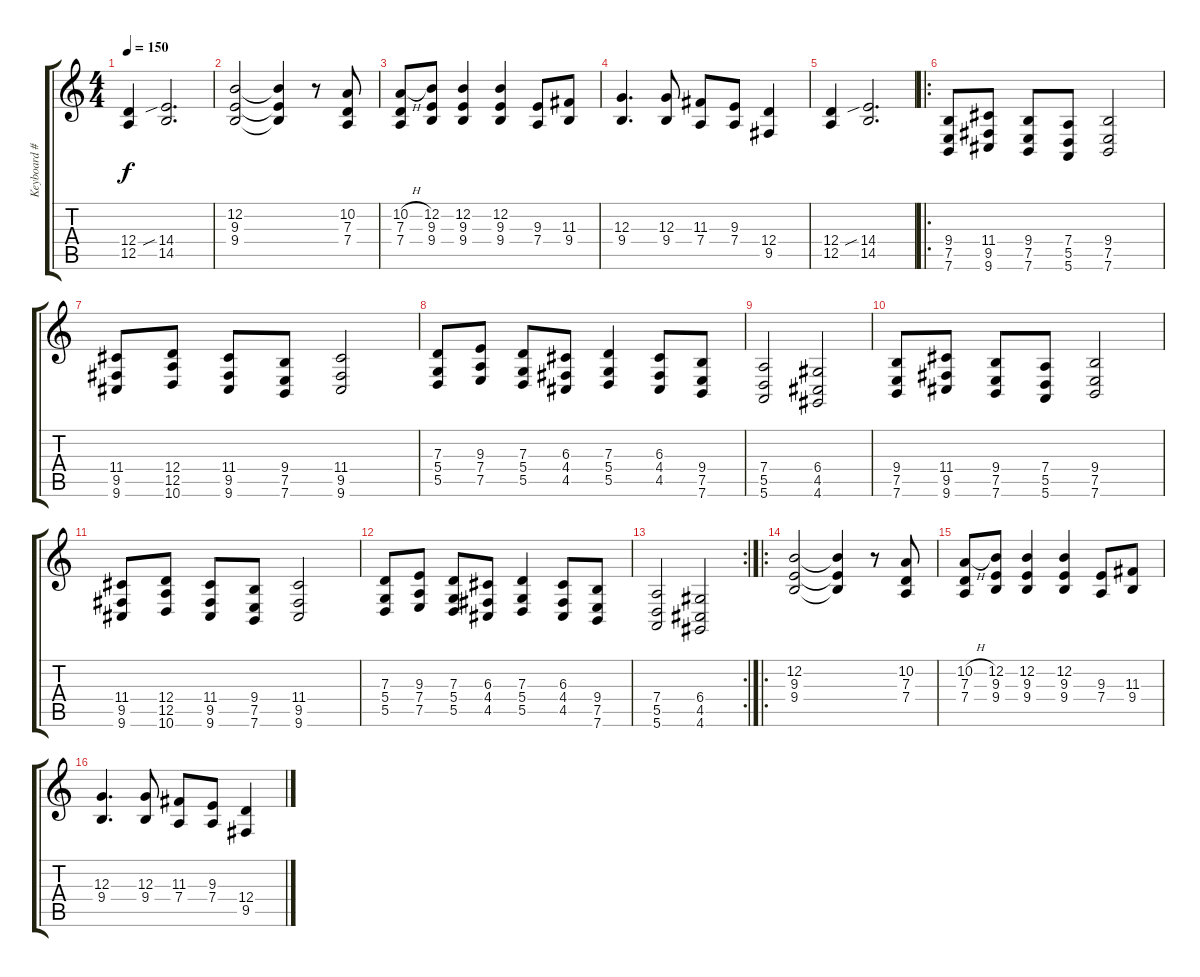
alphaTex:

\track ("Keyboard #2" "Keyboard #") {instrument stringensemble1}
\staff {score tabs}
\tuning (E4 B3 G3 D3 A2 E2) {hide}
\ts (4 4)
\tempo 150
\clef g2
\ks c
(12.4 12.5).4{dy f} (14.4{sib} 14.5).2{d} |
(12.2 9.3 9.4).2{instrument stringensemble1} (12.2{t} 9.3{t} 9.4{t}).4 r.8 (10.2 7.3 7.4).8 |
(10.2{h} 7.3 7.4).8 (12.2 9.3 9.4).8 (12.2 9.3 9.4).4 (12.2 9.3 9.4).4 (9.3 7.4).8 (11.3 9.4).8 |
(12.3 9.4).4{d} (12.3 9.4).8 (11.3 7.4).8 (9.3 7.4).8 (12.4 9.5).4 |
(12.4 12.5).4 (14.4{sib} 14.5).2{d} |
\ro
(9.4 7.5 7.6).8 (11.4 9.5 9.6).8 (9.4 7.5 7.6).8 (7.4 5.5 5.6).8 (9.4 7.5 7.6).2 |
(11.4 9.5 9.6).8 (12.4 12.5 10.6).8 (11.4 9.5 9.6).8 (9.4 7.5 7.6).8 (11.4 9.5 9.6).2 |
(7.3 5.4 5.5).8 (9.3 7.4 7.5).8 (7.3 5.4 5.5).8 (6.3 4.4 4.5).8 (7.3 5.4 5.5).4 (6.3 4.4 4.5).8 (9.4 7.5 7.6).8 |
(7.4 5.5 5.6).2 (6.4 4.5 4.6).2 |
(9.4 7.5 7.6).8 (11.4 9.5 9.6).8 (9.4 7.5 7.6).8 (7.4 5.5 5.6).8 (9.4 7.5 7.6).2 |
(11.4 9.5 9.6).8 (12.4 12.5 10.6).8 (11.4 9.5 9.6).8 (9.4 7.5 7.6).8 (11.4 9.5 9.6).2 |
(7.3 5.4 5.5).8 (9.3 7.4 7.5).8 (7.3 5.4 5.5).8 (6.3 4.4 4.5).8 (7.3 5.4 5.5).4 (6.3 4.4 4.5).8 (9.4 7.5 7.6).8 |
\rc 2
(7.4 5.5 5.6).2 (6.4 4.5 4.6).2 |
\ro
(12.2 9.3 9.4).2 (12.2{t} 9.3{t} 9.4{t}).4 r.8 (10.2 7.3 7.4).8 |
(10.2{h} 7.3 7.4).8 (12.2 9.3 9.4).8 (12.2 9.3 9.4).4 (12.2 9.3 9.4).4 (9.3 7.4).8 (11.3 9.4).8 |
(12.3 9.4).4{d} (12.3 9.4).8 (11.3 7.4).8 (9.3 7.4).8 (12.4 9.5).4
